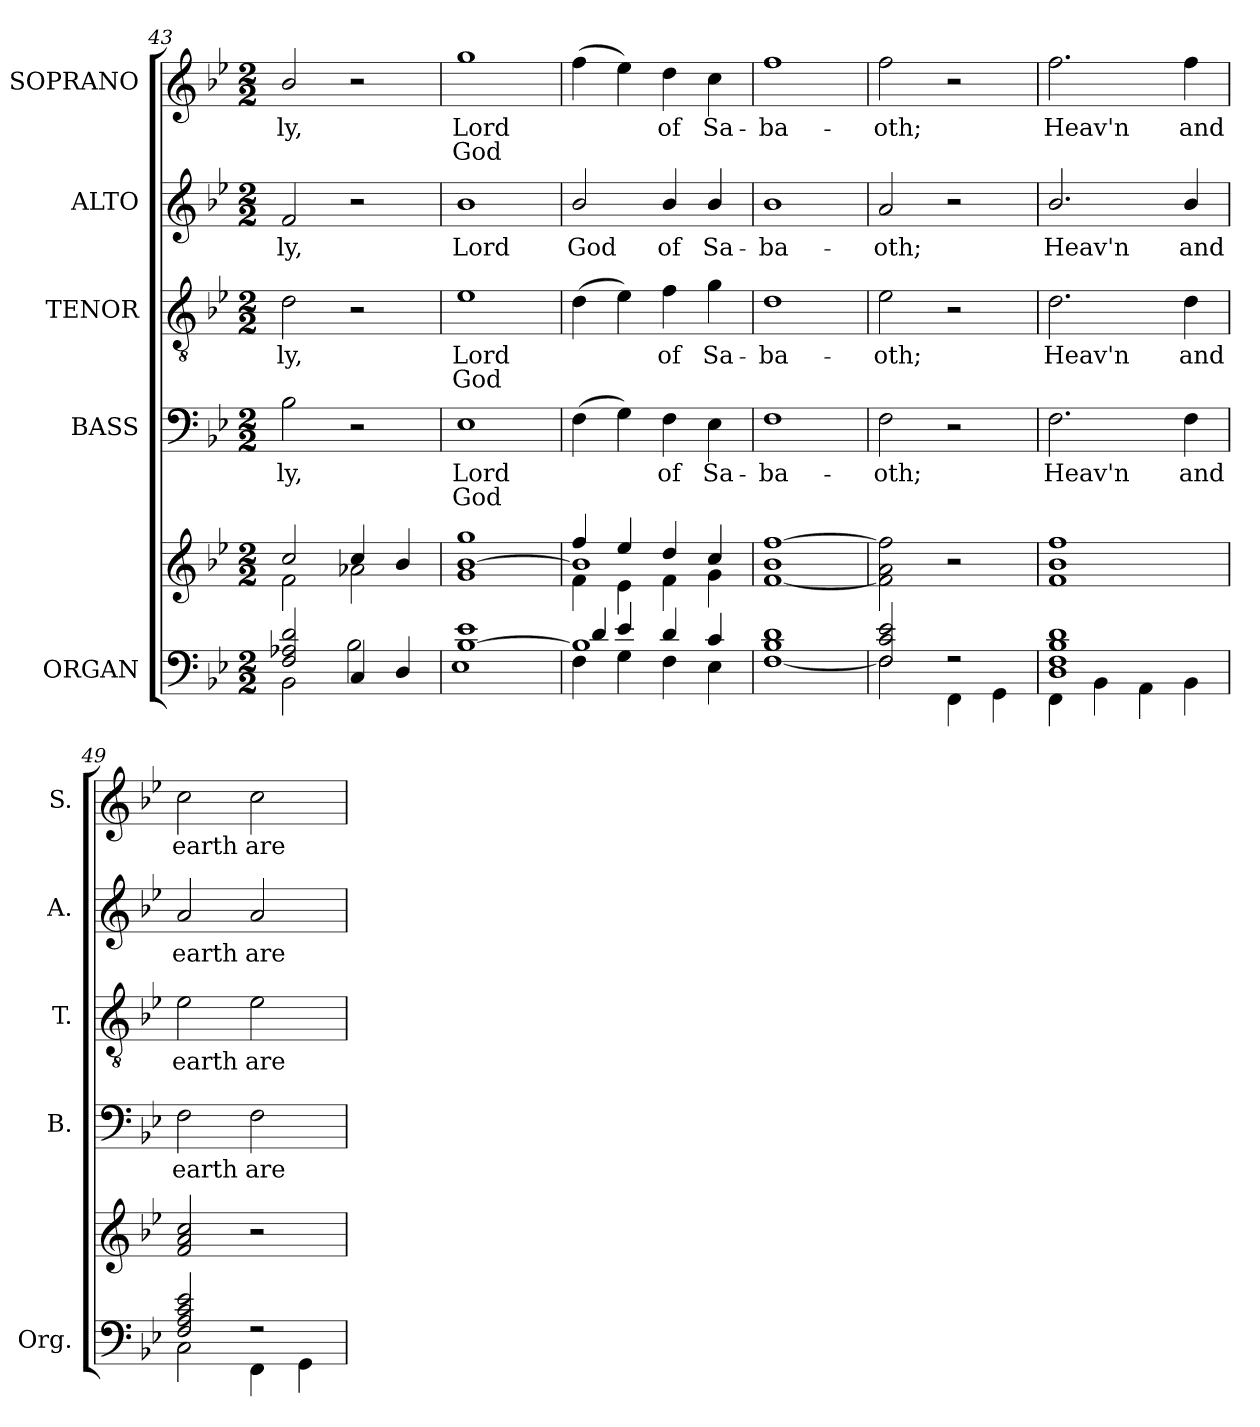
**kern	**kern	**kern	**text	**text	**kern	**text	**text	**kern	**text	**kern	**text	**text
*part5	*part5	*part4	*part4	*part4	*part3	*part3	*part3	*part2	*part2	*part1	*part1	*part1
*staff6	*staff5	*staff4	*staff4	*staff4	*staff3	*staff3	*staff3	*staff2	*staff2	*staff1	*staff1	*staff1
*I"ORGAN	*	*I"BASS	*	*	*I"TENOR	*	*	*I"ALTO	*	*I"SOPRANO	*	*
*I'Org.	*	*I'B.	*	*	*I'T.	*	*	*I'A.	*	*I'S.	*	*
*clefF4	*clefG2	*clefF4	*	*	*clefGv2	*	*	*clefG2	*	*clefG2	*	*
*	*	*	*	*	*ITrd7c12	*	*	*	*	*	*	*
*k[b-e-]	*k[b-e-]	*k[b-e-]	*	*	*k[b-e-]	*	*	*k[b-e-]	*	*k[b-e-]	*	*
*B-:	*B-:	*B-:	*	*	*B-:	*	*	*B-:	*	*B-:	*	*
*M2/2	*M2/2	*M2/2	*	*	*M2/2	*	*	*M2/2	*	*M2/2	*	*
=43	=43	=43	=43	=43	=43	=43	=43	=43	=43	=43	=43	=43
*^	*^	*	*	*	*	*	*	*	*	*	*	*
*	*^	*	*	*	*	*	*	*	*	*	*	*	*	*
!	!	!	!	!	!	!LO:LY:b:color=#000000	!	!	!	!	!	!	!	!	!
!	!	!	!	!	!	!	!	!	!LO:LY:b:color=#000000	!	!	!	!	!	!
!	!	!	!	!	!	!	!	!	!	!	!	!LO:LY:b:color=#000000	!	!	!
!	!	!	!	!	!	!	!	!	!	!	!	!	!	!LO:LY:b:color=#000000	!
2ryy	2Fi/ 2A-Xi 2di	2BB-i\	2cci/	2fi\	2B-i\	-ly,	.	2Di\	-ly,	.	2fi/	-ly,	2b-i/	-ly,	.
4Ci/	2B-i\	2ryy	4cci/	2a-Xi\	2r	.	.	2r	.	.	2r	.	2r	.	.
4Di/	.	.	4b-i/	.	.	.	.	.	.	.	.	.	.	.	.
=44	=44	=44	=44	=44	=44	=44	=44	=44	=44	=44	=44	=44	=44	=44	=44
*	*	*	*	*^	*	*	*	*	*	*	*	*	*	*	*
!	!	!	!	!	!	!	!LO:LY:b:color=#000000	!LO:LY:b:color=#000000	!	!	!	!	!	!	!	!
!	!	!	!	!	!	!	!	!	!	!LO:LY:b:color=#000000	!LO:LY:b:color=#000000	!	!	!	!	!
!	!	!	!	!	!	!	!	!	!	!	!	!	!LO:LY:b:color=#000000	!	!	!
!	!	!	!	!	!	!	!	!	!	!	!	!	!	!	!LO:LY:b:color=#000000	!LO:LY:b:color=#000000
[1B-i	1e-i	1E-i	1ggi	1gi	[1b-i	1E-i	Lord	God	1E-i	Lord	God	1b-i	Lord	1ggi	Lord	God
=45	=45	=45	=45	=45	=45	=45	=45	=45	=45	=45	=45	=45	=45	=45	=45	=45
!	!	!	!	!	!	!	!	!	!	!	!	!	!LO:LY:b:color=#000000	!	!	!
1B-i]	4di/	4Fi\	4ffi/	4fi\	1b-i]	(4Fi\	.	.	(4Di\	.	.	2b-i/	God	(4ffi\	.	.
.	4e-i/	4Gi\	4ee-i/	4e-i\	.	4Gi\)	.	.	4E-i\)	.	.	.	.	4ee-i\)	.	.
!	!	!	!	!	!	!	!LO:LY:b:color=#000000	!	!	!	!	!	!	!	!	!
!	!	!	!	!	!	!	!	!	!	!LO:LY:b:color=#000000	!	!	!	!	!	!
!	!	!	!	!	!	!	!	!	!	!	!	!	!LO:LY:b:color=#000000	!	!	!
!	!	!	!	!	!	!	!	!	!	!	!	!	!	!	!LO:LY:b:color=#000000	!
.	4di/	4Fi\	4ddi/	4fi\	.	4Fi\	of	.	4Fi\	of	.	4b-i/	of	4ddi\	of	.
!	!	!	!	!	!	!	!LO:LY:b:color=#000000	!	!	!	!	!	!	!	!	!
!	!	!	!	!	!	!	!	!	!	!LO:LY:b:color=#000000	!	!	!	!	!	!
!	!	!	!	!	!	!	!	!	!	!	!	!	!LO:LY:b:color=#000000	!	!	!
!	!	!	!	!	!	!	!	!	!	!	!	!	!	!	!LO:LY:b:color=#000000	!
.	4ci/	4E-i\	4cci/	4gi\	.	4E-i\	Sa-	.	4Gi\	Sa-	.	4b-i/	Sa-	4cci\	Sa-	.
*v	*v	*v	*	*	*	*	*	*	*	*	*	*	*	*	*	*
*	*v	*v	*v	*	*	*	*	*	*	*	*	*	*	*
=46	=46	=46	=46	=46	=46	=46	=46	=46	=46	=46	=46	=46
*^	*^	*	*	*	*	*	*	*	*	*	*	*
*	*^	*	*	*	*	*	*	*	*	*	*	*	*	*
!	!	!	!	!	!	!LO:LY:b:color=#000000	!	!	!	!	!	!	!	!	!
*v	*v	*v	*	*	*	*	*	*	*	*	*	*	*	*	*
*	*v	*v	*	*	*	*	*	*	*	*	*	*	*
*^	*^	*	*	*	*	*	*	*	*	*	*	*
*	*^	*	*	*	*	*	*	*	*	*	*	*	*	*
!	!	!	!	!	!	!	!	!	!LO:LY:b:color=#000000	!	!	!	!	!	!
*v	*v	*v	*	*	*	*	*	*	*	*	*	*	*	*	*
*	*v	*v	*	*	*	*	*	*	*	*	*	*	*
*^	*^	*	*	*	*	*	*	*	*	*	*	*
*	*^	*	*	*	*	*	*	*	*	*	*	*	*	*
!	!	!	!	!	!	!	!	!	!	!	!	!LO:LY:b:color=#000000	!	!	!
*v	*v	*v	*	*	*	*	*	*	*	*	*	*	*	*	*
*	*v	*v	*	*	*	*	*	*	*	*	*	*	*
*^	*^	*	*	*	*	*	*	*	*	*	*	*
*	*^	*	*	*	*	*	*	*	*	*	*	*	*	*
!	!	!	!	!	!	!	!	!	!	!	!	!	!	!LO:LY:b:color=#000000	!
*v	*v	*v	*	*	*	*	*	*	*	*	*	*	*	*	*
*	*v	*v	*	*	*	*	*	*	*	*	*	*	*
[1Fi 1B-i 1di	[1fi 1b-i [1ffi	1Fi	-ba-	.	1Di	-ba-	.	1b-i	-ba-	1ffi	-ba-	.
=47	=47	=47	=47	=47	=47	=47	=47	=47	=47	=47	=47	=47
*^	*	*	*	*	*	*	*	*	*	*	*	*
!	!	!	!	!LO:LY:b:color=#000000	!	!	!	!	!	!	!	!	!
!	!	!	!	!	!	!	!LO:LY:b:color=#000000	!	!	!	!	!	!
!	!	!	!	!	!	!	!	!	!	!LO:LY:b:color=#000000	!	!	!
!	!	!	!	!	!	!	!	!	!	!	!	!LO:LY:b:color=#000000	!
2Fi/] 2ci 2e-i	2Fi\	2fi\] 2ai 2ffi]	2Fi\	-oth;	.	2E-i\	-oth;	.	2ai/	-oth;	2ffi\	-oth;	.
2r	4FFi\	2r	2r	.	.	2r	.	.	2r	.	2r	.	.
.	4GGi\	.	.	.	.	.	.	.	.	.	.	.	.
=48	=48	=48	=48	=48	=48	=48	=48	=48	=48	=48	=48	=48	=48
!	!	!	!	!LO:LY:b:color=#000000	!	!	!	!	!	!	!	!	!
!	!	!	!	!	!	!	!LO:LY:b:color=#000000	!	!	!	!	!	!
!	!	!	!	!	!	!	!	!	!	!LO:LY:b:color=#000000	!	!	!
!	!	!	!	!	!	!	!	!	!	!	!	!LO:LY:b:color=#000000	!
1Di 1Fi 1B-i 1di	4FFi\	1fi 1b-i 1ffi	2.Fi\	Heav'n	.	2.Di\	Heav'n	.	2.b-i/	Heav'n	2.ffi\	Heav'n	.
.	4BB-i\	.	.	.	.	.	.	.	.	.	.	.	.
.	4AAi\	.	.	.	.	.	.	.	.	.	.	.	.
!	!	!	!	!LO:LY:b:color=#000000	!	!	!	!	!	!	!	!	!
!	!	!	!	!	!	!	!LO:LY:b:color=#000000	!	!	!	!	!	!
!	!	!	!	!	!	!	!	!	!	!LO:LY:b:color=#000000	!	!	!
!	!	!	!	!	!	!	!	!	!	!	!	!LO:LY:b:color=#000000	!
.	4BB-i\	.	4Fi\	and	.	4Di\	and	.	4b-i/	and	4ffi\	and	.
!!LO:LB:g=z
=49	=49	=49	=49	=49	=49	=49	=49	=49	=49	=49	=49	=49	=49
!	!	!	!	!LO:LY:b:color=#000000	!	!	!	!	!	!	!	!	!
!	!	!	!	!	!	!	!LO:LY:b:color=#000000	!	!	!	!	!	!
!	!	!	!	!	!	!	!	!	!	!LO:LY:b:color=#000000	!	!	!
!	!	!	!	!	!	!	!	!	!	!	!	!LO:LY:b:color=#000000	!
2Fi/ 2Ai 2ci 2e-i	2Ci\	2fi/ 2ai 2cci	2Fi\	earth	.	2E-i\	earth	.	2ai/	earth	2cci\	earth	.
!	!	!	!	!LO:LY:b:color=#000000	!	!	!	!	!	!	!	!	!
!	!	!	!	!	!	!	!LO:LY:b:color=#000000	!	!	!	!	!	!
!	!	!	!	!	!	!	!	!	!	!LO:LY:b:color=#000000	!	!	!
!	!	!	!	!	!	!	!	!	!	!	!	!LO:LY:b:color=#000000	!
2r	4FFi\	2r	2Fi\	are	.	2E-i\	are	.	2ai/	are	2cci\	are	.
.	4GGi\	.	.	.	.	.	.	.	.	.	.	.	.
*v	*v	*	*	*	*	*	*	*	*	*	*	*	*
=	=	=	=	=	=	=	=	=	=	=	=	=
*-	*-	*-	*-	*-	*-	*-	*-	*-	*-	*-	*-	*-
